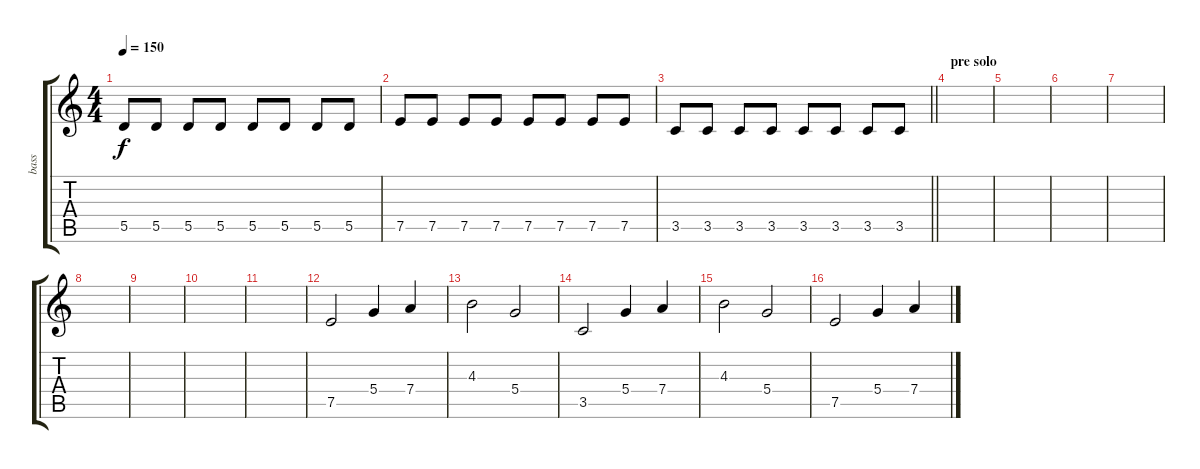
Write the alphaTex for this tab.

\track ("bass" "bass") {instrument acousticbass}
\staff {score tabs}
\tuning (E4 B3 G3 D3 A2 E2) {hide}
\ts (4 4)
\tempo 150
\clef g2
\ks c
5.5.8{dy f} 5.5.8 5.5.8 5.5.8 5.5.8 5.5.8 5.5.8 5.5.8 |
7.5.8 7.5.8 7.5.8 7.5.8 7.5.8 7.5.8 7.5.8 7.5.8 |
\barLineRight lightlight
3.5.8 3.5.8 3.5.8 3.5.8 3.5.8 3.5.8 3.5.8 3.5.8 |
\section ("" "pre solo")
|
|
|
|
|
|
|
|
7.5.2 5.4.4 7.4.4 |
4.3.2 5.4.2 |
3.5.2 5.4.4 7.4.4 |
4.3.2 5.4.2 |
7.5.2 5.4.4 7.4.4
